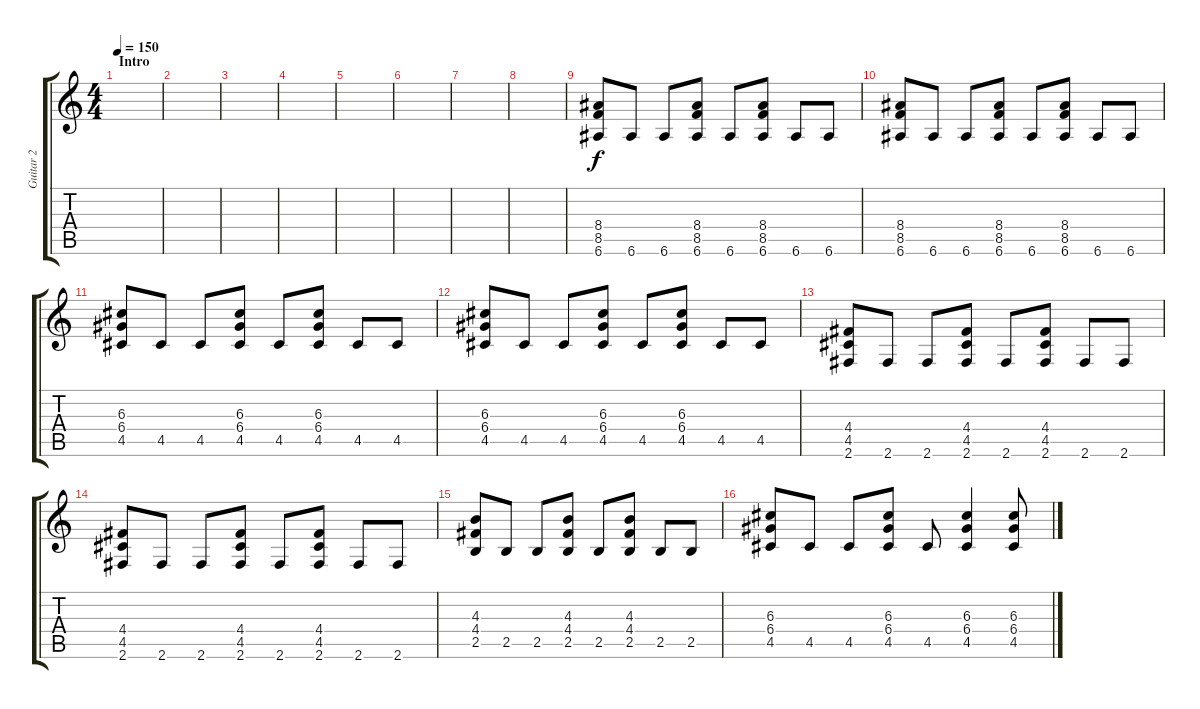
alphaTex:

\track ("Guitar 2" "Guitar 2") {instrument distortionguitar}
\staff {score tabs}
\tuning (E4 B3 G3 D3 A2 E2) {hide}
\ts (4 4)
\section ("" "Intro")
\tempo 150
\clef g2
\ks c
|
|
|
|
|
|
|
|
(8.4 8.5 6.6).8 6.6.8 6.6.8 (8.4 8.5 6.6).8 6.6.8 (8.4 8.5 6.6).8 6.6.8 6.6.8 |
(8.4 8.5 6.6).8 6.6.8 6.6.8 (8.4 8.5 6.6).8 6.6.8 (8.4 8.5 6.6).8 6.6.8 6.6.8 |
(6.3 6.4 4.5).8 4.5.8 4.5.8 (6.3 6.4 4.5).8 4.5.8 (6.3 6.4 4.5).8 4.5.8 4.5.8 |
(6.3 6.4 4.5).8 4.5.8 4.5.8 (6.3 6.4 4.5).8 4.5.8 (6.3 6.4 4.5).8 4.5.8 4.5.8 |
(4.4 4.5 2.6).8 2.6.8 2.6.8 (4.4 4.5 2.6).8 2.6.8 (4.4 4.5 2.6).8 2.6.8 2.6.8 |
(4.4 4.5 2.6).8 2.6.8 2.6.8 (4.4 4.5 2.6).8 2.6.8 (4.4 4.5 2.6).8 2.6.8 2.6.8 |
(4.3 4.4 2.5).8 2.5.8 2.5.8 (4.3 4.4 2.5).8 2.5.8 (4.3 4.4 2.5).8 2.5.8 2.5.8 |
(6.3 6.4 4.5).8 4.5.8 4.5.8 (6.3 6.4 4.5).8 4.5.8 (6.3 6.4 4.5).4 (6.3 6.4 4.5).8
